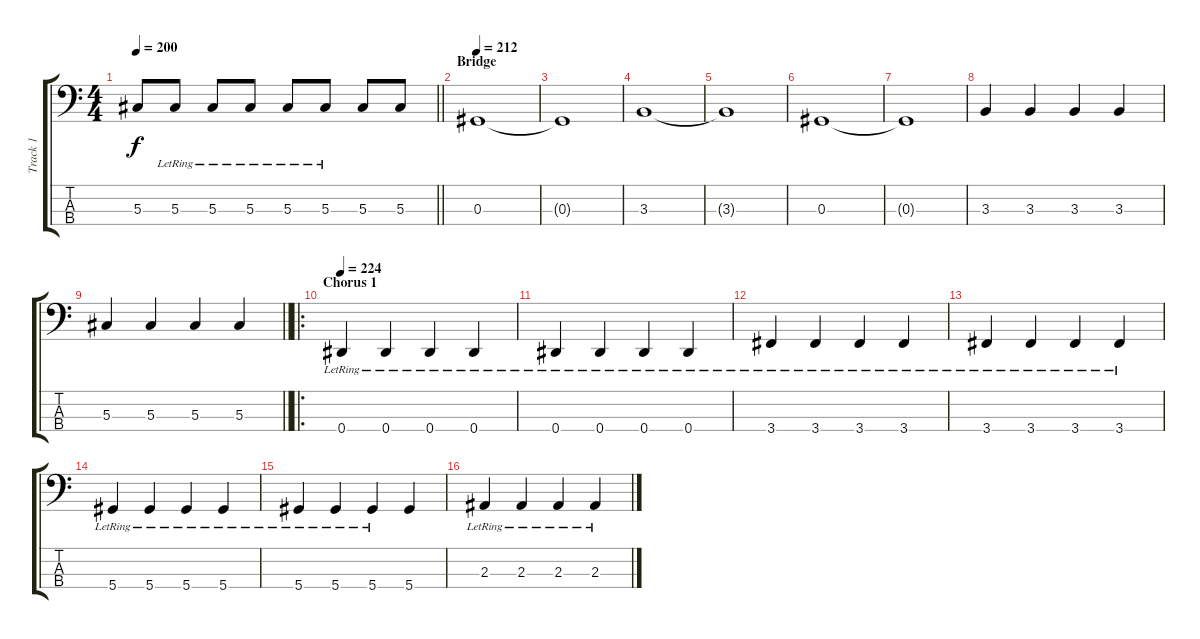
\track ("Track 1" "Track 1") {instrument electricbasspick}
\staff {score tabs}
\tuning (Gb2 Db2 Ab1 Eb1) {hide}
\ts (4 4)
\tempo 200
\clef f4
\barLineRight lightlight
\ks c
5.3{t}.8{dy f} 5.3{lr}.8 5.3{lr}.8 5.3{lr}.8 5.3{lr}.8 5.3{lr}.8 5.3.8 5.3.8 |
\section ("" "Bridge ")
\tempo 212
0.3.1 |
0.3{t}.1 |
3.3.1 |
3.3{t}.1 |
0.3.1 |
0.3{t}.1 |
3.3.4 3.3.4 3.3.4 3.3.4 |
\barLineRight lightlight
5.3.4 5.3.4 5.3.4 5.3.4 |
\ro
\section ("" "Chorus 1")
\tempo 224
0.4{lr}.4 0.4{lr}.4 0.4{lr}.4 0.4{lr}.4 |
0.4{lr}.4 0.4{lr}.4 0.4{lr}.4 0.4{lr}.4 |
3.4{lr}.4 3.4{lr}.4 3.4{lr}.4 3.4{lr}.4 |
3.4{lr}.4 3.4{lr}.4 3.4{lr}.4 3.4{lr}.4 |
5.4{lr}.4 5.4{lr}.4 5.4{lr}.4 5.4{lr}.4 |
5.4{lr}.4 5.4{lr}.4 5.4{lr}.4 5.4.4 |
2.3{lr}.4 2.3{lr}.4 2.3{lr}.4 2.3{lr}.4
